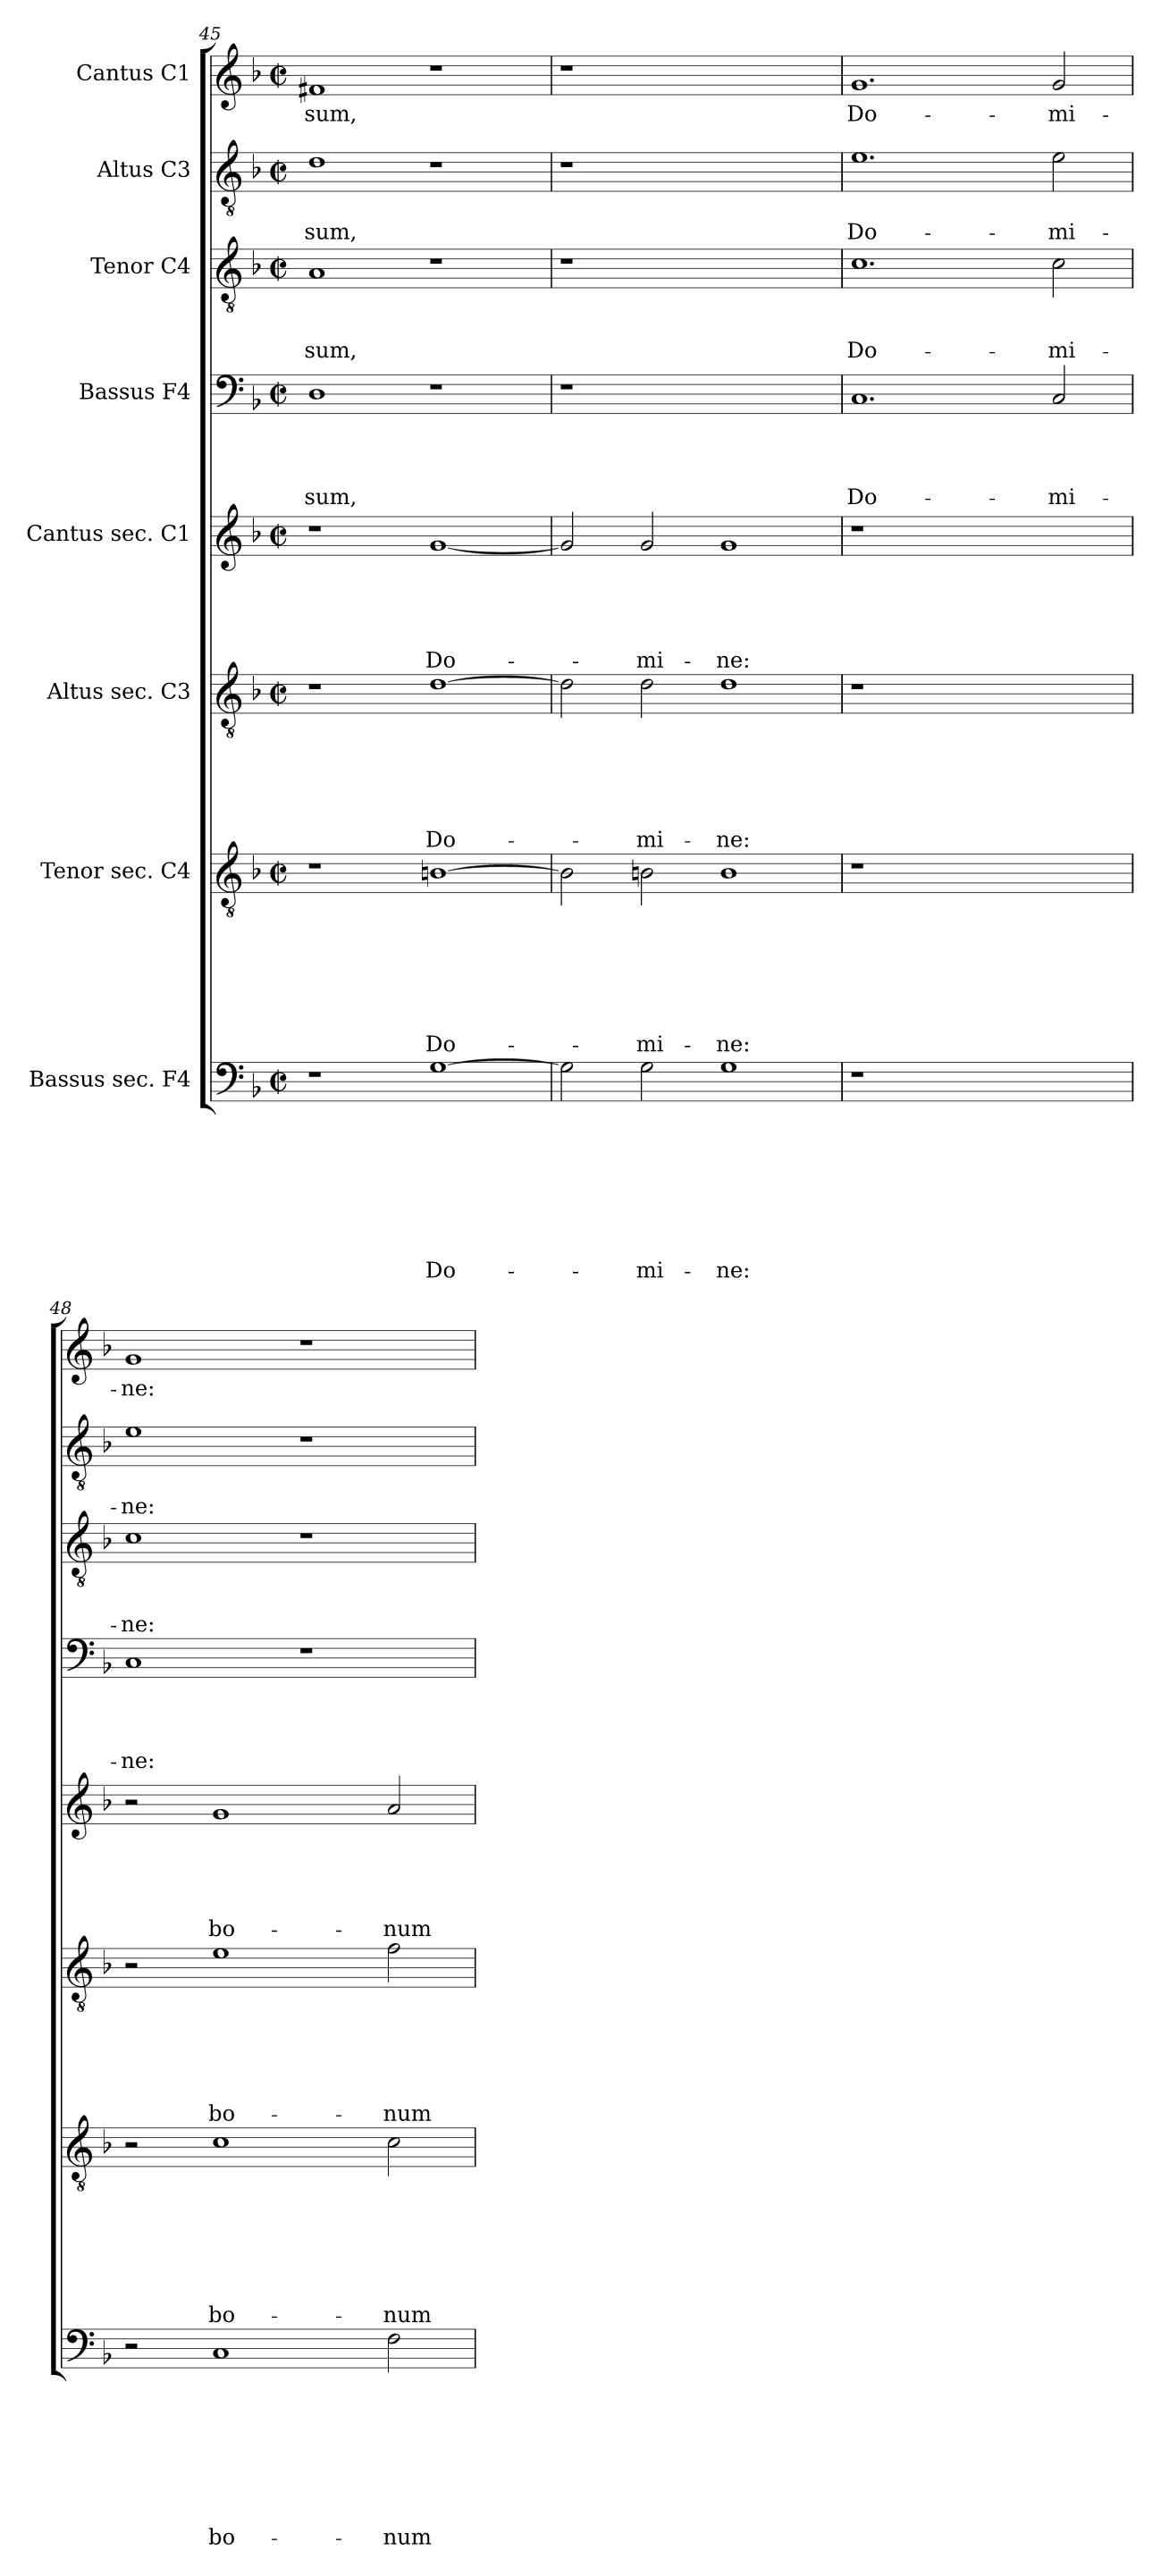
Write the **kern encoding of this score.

**kern	**text	**text	**text	**text	**text	**text	**text	**text	**kern	**text	**text	**text	**text	**text	**text	**text	**kern	**text	**text	**text	**text	**text	**text	**kern	**text	**text	**text	**text	**text	**kern	**text	**text	**text	**text	**kern	**text	**text	**text	**kern	**text	**text	**kern	**text
*part8	*part8	*part8	*part8	*part8	*part8	*part8	*part8	*part8	*part7	*part7	*part7	*part7	*part7	*part7	*part7	*part7	*part6	*part6	*part6	*part6	*part6	*part6	*part6	*part5	*part5	*part5	*part5	*part5	*part5	*part4	*part4	*part4	*part4	*part4	*part3	*part3	*part3	*part3	*part2	*part2	*part2	*part1	*part1
*staff8	*staff8	*staff8	*staff8	*staff8	*staff8	*staff8	*staff8	*staff8	*staff7	*staff7	*staff7	*staff7	*staff7	*staff7	*staff7	*staff7	*staff6	*staff6	*staff6	*staff6	*staff6	*staff6	*staff6	*staff5	*staff5	*staff5	*staff5	*staff5	*staff5	*staff4	*staff4	*staff4	*staff4	*staff4	*staff3	*staff3	*staff3	*staff3	*staff2	*staff2	*staff2	*staff1	*staff1
*I"Bassus sec. F4	*	*	*	*	*	*	*	*	*I"Tenor sec. C4	*	*	*	*	*	*	*	*I"Altus sec. C3	*	*	*	*	*	*	*I"Cantus sec. C1	*	*	*	*	*	*I"Bassus F4	*	*	*	*	*I"Tenor  C4	*	*	*	*I"Altus C3	*	*	*I"Cantus C1	*
*clefF4	*	*	*	*	*	*	*	*	*clefGv2	*	*	*	*	*	*	*	*clefGv2	*	*	*	*	*	*	*clefG2	*	*	*	*	*	*clefF4	*	*	*	*	*clefGv2	*	*	*	*clefGv2	*	*	*clefG2	*
*k[b-]	*	*	*	*	*	*	*	*	*k[b-]	*	*	*	*	*	*	*	*k[b-]	*	*	*	*	*	*	*k[b-]	*	*	*	*	*	*k[b-]	*	*	*	*	*k[b-]	*	*	*	*k[b-]	*	*	*k[b-]	*
*F:	*	*	*	*	*	*	*	*	*F:	*	*	*	*	*	*	*	*F:	*	*	*	*	*	*	*F:	*	*	*	*	*	*F:	*	*	*	*	*F:	*	*	*	*F:	*	*	*F:	*
*M2/2	*	*	*	*	*	*	*	*	*M2/2	*	*	*	*	*	*	*	*M2/2	*	*	*	*	*	*	*M2/2	*	*	*	*	*	*M2/2	*	*	*	*	*M2/2	*	*	*	*M2/2	*	*	*M2/2	*
*met(c|)	*	*	*	*	*	*	*	*	*met(c|)	*	*	*	*	*	*	*	*met(c|)	*	*	*	*	*	*	*met(c|)	*	*	*	*	*	*met(c|)	*	*	*	*	*met(c|)	*	*	*	*met(c|)	*	*	*met(c|)	*
=45	=45	=45	=45	=45	=45	=45	=45	=45	=45	=45	=45	=45	=45	=45	=45	=45	=45	=45	=45	=45	=45	=45	=45	=45	=45	=45	=45	=45	=45	=45	=45	=45	=45	=45	=45	=45	=45	=45	=45	=45	=45	=45	=45
1r	.	.	.	.	.	.	.	.	1r	.	.	.	.	.	.	.	1r	.	.	.	.	.	.	1r	.	.	.	.	.	1D	.	.	.	-sum,	1A	.	.	-sum,	1d	.	-sum,	1f#X	-sum,
[1G	.	.	.	.	.	.	.	Do-	[1Bn	.	.	.	.	.	.	Do-	[1d	.	.	.	.	.	Do-	[1g	.	.	.	.	Do-	1r	.	.	.	.	1r	.	.	.	1r	.	.	1r	.
=46	=46	=46	=46	=46	=46	=46	=46	=46	=46	=46	=46	=46	=46	=46	=46	=46	=46	=46	=46	=46	=46	=46	=46	=46	=46	=46	=46	=46	=46	=46	=46	=46	=46	=46	=46	=46	=46	=46	=46	=46	=46	=46	=46
2G\]	.	.	.	.	.	.	.	.	2B\]	.	.	.	.	.	.	.	2d\]	.	.	.	.	.	.	2g/]	.	.	.	.	.	1r	.	.	.	.	1r	.	.	.	1r	.	.	1r	.
2G\	.	.	.	.	.	.	.	-mi-	2Bn\	.	.	.	.	.	.	-mi-	2d\	.	.	.	.	.	-mi-	2g/	.	.	.	.	-mi-	.	.	.	.	.	.	.	.	.	.	.	.	.	.
1G	.	.	.	.	.	.	.	-ne:	1B	.	.	.	.	.	.	-ne:	1d	.	.	.	.	.	-ne:	1g	.	.	.	.	-ne:	1ryy	.	.	.	.	1ryy	.	.	.	1ryy	.	.	1ryy	.
!!LO:PB:g=z
=47	=47	=47	=47	=47	=47	=47	=47	=47	=47	=47	=47	=47	=47	=47	=47	=47	=47	=47	=47	=47	=47	=47	=47	=47	=47	=47	=47	=47	=47	=47	=47	=47	=47	=47	=47	=47	=47	=47	=47	=47	=47	=47	=47
1r	.	.	.	.	.	.	.	.	1r	.	.	.	.	.	.	.	1r	.	.	.	.	.	.	1r	.	.	.	.	.	1.C	.	.	.	Do-	1.c	.	.	Do-	1.e	.	Do-	1.g	Do-
1ryy	.	.	.	.	.	.	.	.	1ryy	.	.	.	.	.	.	.	1ryy	.	.	.	.	.	.	1ryy	.	.	.	.	.	.	.	.	.	.	.	.	.	.	.	.	.	.	.
.	.	.	.	.	.	.	.	.	.	.	.	.	.	.	.	.	.	.	.	.	.	.	.	.	.	.	.	.	.	2C/	.	.	.	-mi-	2c\	.	.	-mi-	2e\	.	-mi-	2g/	-mi-
=48	=48	=48	=48	=48	=48	=48	=48	=48	=48	=48	=48	=48	=48	=48	=48	=48	=48	=48	=48	=48	=48	=48	=48	=48	=48	=48	=48	=48	=48	=48	=48	=48	=48	=48	=48	=48	=48	=48	=48	=48	=48	=48	=48
2r	.	.	.	.	.	.	.	.	2r	.	.	.	.	.	.	.	2r	.	.	.	.	.	.	2r	.	.	.	.	.	1C	.	.	.	-ne:	1c	.	.	-ne:	1e	.	-ne:	1g	-ne:
1C	.	.	.	.	.	.	.	bo-	1c	.	.	.	.	.	.	bo-	1e	.	.	.	.	.	bo-	1g	.	.	.	.	bo-	.	.	.	.	.	.	.	.	.	.	.	.	.	.
.	.	.	.	.	.	.	.	.	.	.	.	.	.	.	.	.	.	.	.	.	.	.	.	.	.	.	.	.	.	1r	.	.	.	.	1r	.	.	.	1r	.	.	1r	.
2F\	.	.	.	.	.	.	.	-num	2c\	.	.	.	.	.	.	-num	2f\	.	.	.	.	.	-num	2a/	.	.	.	.	-num	.	.	.	.	.	.	.	.	.	.	.	.	.	.
=	=	=	=	=	=	=	=	=	=	=	=	=	=	=	=	=	=	=	=	=	=	=	=	=	=	=	=	=	=	=	=	=	=	=	=	=	=	=	=	=	=	=	=
*-	*-	*-	*-	*-	*-	*-	*-	*-	*-	*-	*-	*-	*-	*-	*-	*-	*-	*-	*-	*-	*-	*-	*-	*-	*-	*-	*-	*-	*-	*-	*-	*-	*-	*-	*-	*-	*-	*-	*-	*-	*-	*-	*-
